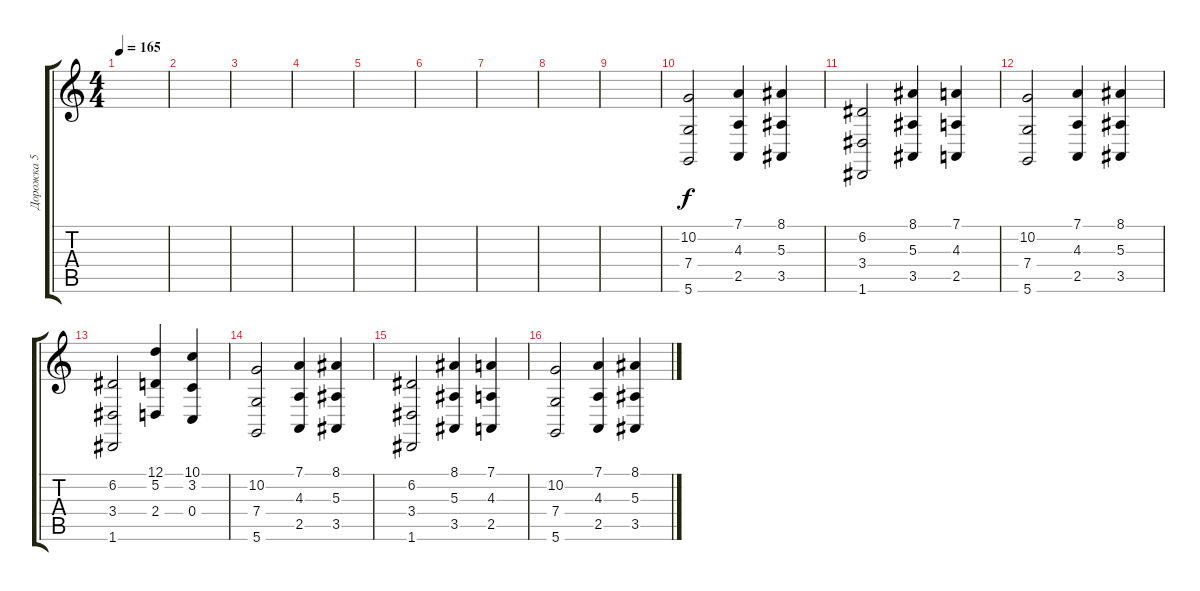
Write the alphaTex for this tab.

\track ("Дорожка 5" "Дорожка 5") {instrument voiceoohs}
\staff {score tabs}
\tuning (D4 A3 F3 C3 G2 D2) {hide}
\ts (4 4)
\tempo 165
\clef g2
\ks c
|
|
|
|
|
|
|
|
|
(10.2 7.4 5.6).2 (7.1 4.3 2.5).4 (8.1 5.3 3.5).4 |
(6.2 3.4 1.6).2 (8.1 5.3 3.5).4 (7.1 4.3 2.5).4 |
(10.2 7.4 5.6).2 (7.1 4.3 2.5).4 (8.1 5.3 3.5).4 |
(6.2 3.4 1.6).2 (12.1 5.2 2.4).4 (10.1 3.2 0.4).4 |
(10.2 7.4 5.6).2 (7.1 4.3 2.5).4 (8.1 5.3 3.5).4 |
(6.2 3.4 1.6).2 (8.1 5.3 3.5).4 (7.1 4.3 2.5).4 |
(10.2 7.4 5.6).2 (7.1 4.3 2.5).4 (8.1 5.3 3.5).4
